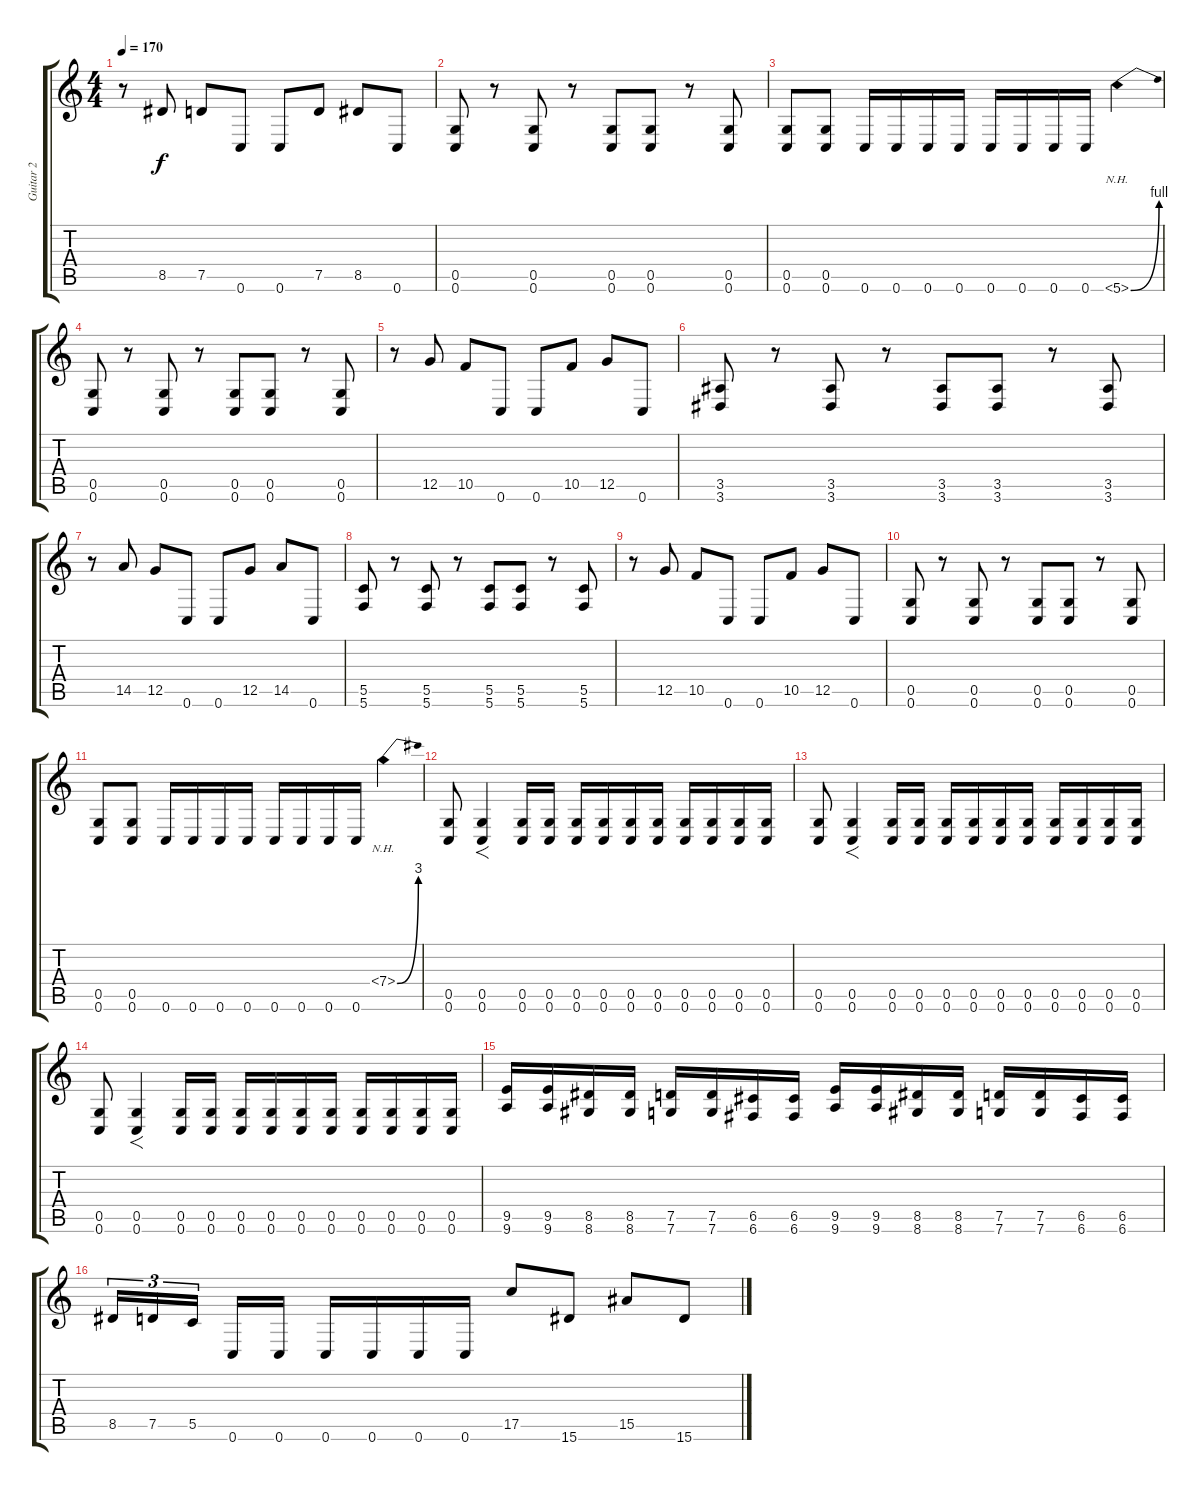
\track ("Guitar 2" "Guitar 2") {instrument distortionguitar}
\staff {score tabs}
\tuning (D4 A3 F3 C3 G2 C2) {hide}
\ts (4 4)
\tempo 170
\clef g2
\ks c
r.8{dy f} 8.5.8 7.5.8 0.6.8 0.6.8 7.5.8 8.5.8 0.6.8 |
(0.5 0.6).8 r.8 (0.5 0.6).8 r.8 (0.5 0.6).8 (0.5 0.6).8 r.8 (0.5 0.6).8 |
(0.5 0.6).8 (0.5 0.6).8 0.6.16 0.6.16 0.6.16 0.6.16 0.6.16 0.6.16 0.6.16 0.6.16 5.6{be (bend 0 0 60 4) nh}.4 |
(0.5 0.6).8 r.8 (0.5 0.6).8 r.8 (0.5 0.6).8 (0.5 0.6).8 r.8 (0.5 0.6).8 |
r.8 12.5.8 10.5.8 0.6.8 0.6.8 10.5.8 12.5.8 0.6.8 |
(3.5 3.6).8 r.8 (3.5 3.6).8 r.8 (3.5 3.6).8 (3.5 3.6).8 r.8 (3.5 3.6).8 |
r.8 14.5.8 12.5.8 0.6.8 0.6.8 12.5.8 14.5.8 0.6.8 |
(5.5 5.6).8 r.8 (5.5 5.6).8 r.8 (5.5 5.6).8 (5.5 5.6).8 r.8 (5.5 5.6).8 |
r.8 12.5.8 10.5.8 0.6.8 0.6.8 10.5.8 12.5.8 0.6.8 |
(0.5 0.6).8 r.8 (0.5 0.6).8 r.8 (0.5 0.6).8 (0.5 0.6).8 r.8 (0.5 0.6).8 |
(0.5 0.6).8 (0.5 0.6).8 0.6.16 0.6.16 0.6.16 0.6.16 0.6.16 0.6.16 0.6.16 0.6.16 7.4{be (bend 0 0 60 12) nh}.4 |
(0.5 0.6).8 (0.5 0.6).4{f} (0.5 0.6).16 (0.5 0.6).16 (0.5 0.6).16 (0.5 0.6).16 (0.5 0.6).16 (0.5 0.6).16 (0.5 0.6).16 (0.5 0.6).16 (0.5 0.6).16 (0.5 0.6).16 |
(0.5 0.6).8 (0.5 0.6).4{f} (0.5 0.6).16 (0.5 0.6).16 (0.5 0.6).16 (0.5 0.6).16 (0.5 0.6).16 (0.5 0.6).16 (0.5 0.6).16 (0.5 0.6).16 (0.5 0.6).16 (0.5 0.6).16 |
(0.5 0.6).8 (0.5 0.6).4{f} (0.5 0.6).16 (0.5 0.6).16 (0.5 0.6).16 (0.5 0.6).16 (0.5 0.6).16 (0.5 0.6).16 (0.5 0.6).16 (0.5 0.6).16 (0.5 0.6).16 (0.5 0.6).16 |
(9.5 9.6).16 (9.5 9.6).16 (8.5 8.6).16 (8.5 8.6).16 (7.5 7.6).16 (7.5 7.6).16 (6.5 6.6).16 (6.5 6.6).16 (9.5 9.6).16 (9.5 9.6).16 (8.5 8.6).16 (8.5 8.6).16 (7.5 7.6).16 (7.5 7.6).16 (6.5 6.6).16 (6.5 6.6).16 |
8.5.16{tu (3 2)} 7.5.16{tu (3 2)} 5.5.16{tu (3 2) beam splitsecondary} 0.6.16 0.6.16 0.6.16 0.6.16 0.6.16 0.6.16 17.5.8 15.6.8 15.5.8 15.6.8
